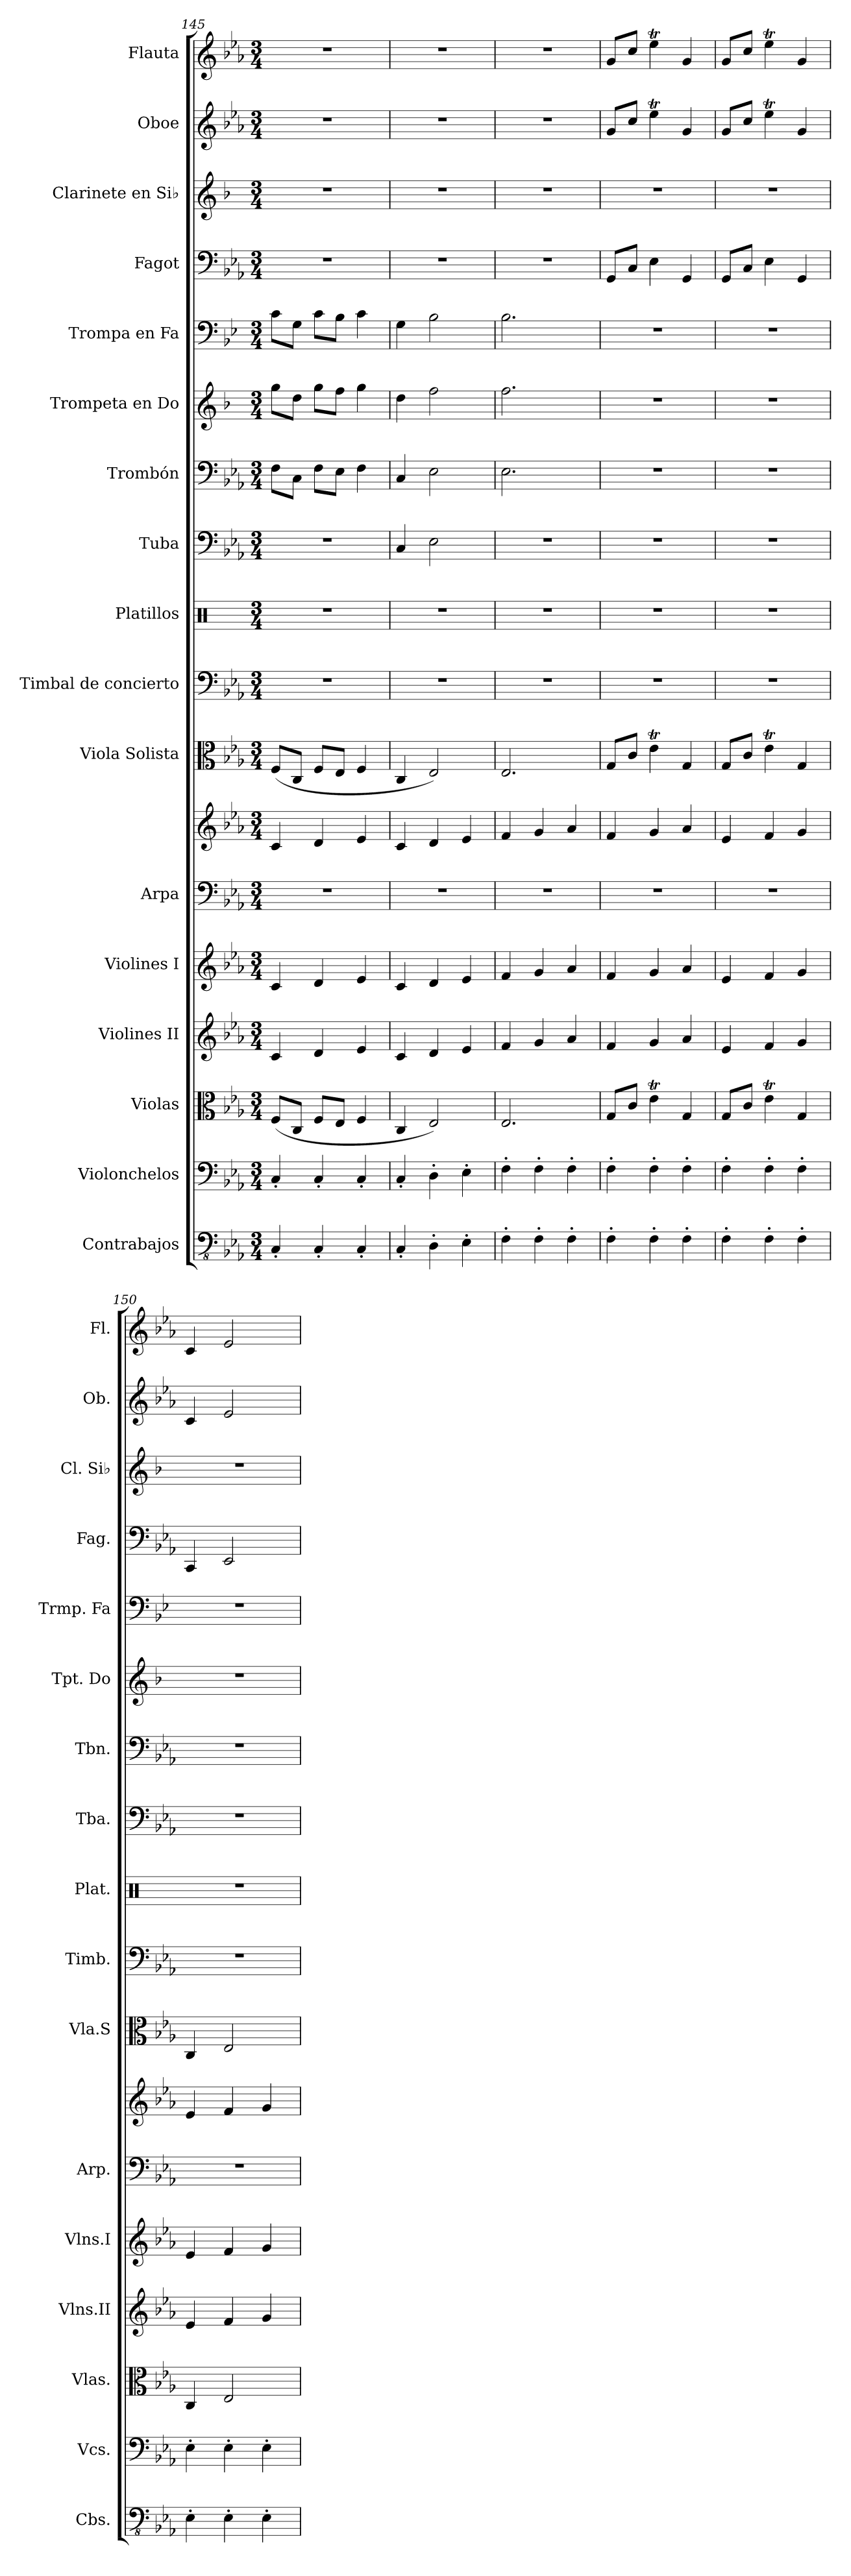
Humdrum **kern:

**kern	**kern	**kern	**kern	**kern	**kern	**kern	**kern	**kern	**kern	**kern	**kern	**kern	**kern	**kern	**kern	**kern	**kern
*part17	*part16	*part15	*part14	*part13	*part12	*part12	*part11	*part10	*part9	*part8	*part7	*part6	*part5	*part4	*part3	*part2	*part1
*staff18	*staff17	*staff16	*staff15	*staff14	*staff13	*staff12	*staff11	*staff10	*staff9	*staff8	*staff7	*staff6	*staff5	*staff4	*staff3	*staff2	*staff1
*I"Contrabajos	*I"Violonchelos	*I"Violas	*I"Violines II	*I"Violines I	*I"Arpa	*	*I"Viola Solista	*I"Timbal de concierto	*I"Platillos	*I"Tuba	*I"Trombón	*I"Trompeta en Do	*I"Trompa en Fa	*I"Fagot	*I"Clarinete en Si♭	*I"Oboe	*I"Flauta
*I'Cbs.	*I'Vcs.	*I'Vlas.	*I'Vlns.II	*I'Vlns.I	*I'Arp.	*	*I'Vla.S	*I'Timb.	*I'Plat.	*I'Tba.	*I'Tbn.	*I'Tpt. Do	*I'Trmp. Fa	*I'Fag.	*I'Cl. Si♭	*I'Ob.	*I'Fl.
!!LO:PB:g=z
*clefFv4	*clefF4	*clefC3	*clefG2	*clefG2	*clefF4	*clefG2	*clefC3	*clefF4	*clefX	*clefF4	*clefF4	*clefG2	*clefF4	*clefF4	*clefG2	*clefG2	*clefG2
*	*	*	*	*	*	*	*	*	*	*	*	*ITrd1c2	*ITrd4c7	*	*ITrd1c2	*	*
*k[b-e-a-]	*k[b-e-a-]	*k[b-e-a-]	*k[b-e-a-]	*k[b-e-a-]	*k[b-e-a-]	*k[b-e-a-]	*k[b-e-a-]	*k[b-e-a-]	*k[]	*k[b-e-a-]	*k[b-e-a-]	*k[b-e-a-]	*k[b-e-a-]	*k[b-e-a-]	*k[b-e-a-]	*k[b-e-a-]	*k[b-e-a-]
*M3/4	*M3/4	*M3/4	*M3/4	*M3/4	*M3/4	*M3/4	*M3/4	*M3/4	*M3/4	*M3/4	*M3/4	*M3/4	*M3/4	*M3/4	*M3/4	*M3/4	*M3/4
=145	=145	=145	=145	=145	=145	=145	=145	=145	=145	=145	=145	=145	=145	=145	=145	=145	=145
4CC'/	4C'/	(>8F/L	4c/	4c/	2.r	4c/	(>8F/L	2.r	2.r	2.r	8F\L	8ff\L	8F\L	2.r	2.r	2.r	2.r
.	.	8C/J	.	.	.	.	8C/J	.	.	.	8C\J	8cc\J	8C\J	.	.	.	.
4CC'/	4C'/	8F/L	4d/	4d/	.	4d/	8F/L	.	.	.	8F\L	8ff\L	8F\L	.	.	.	.
.	.	8E-/J	.	.	.	.	8E-/J	.	.	.	8E-\J	8ee-\J	8E-\J	.	.	.	.
4CC'/	4C'/	4F/	4e-/	4e-/	.	4e-/	4F/	.	.	.	4F\	4ff\	4F\	.	.	.	.
=146	=146	=146	=146	=146	=146	=146	=146	=146	=146	=146	=146	=146	=146	=146	=146	=146	=146
4CC'/	4C'/	4C/	4c/	4c/	2.r	4c/	4C/	2.r	2.r	4C/	4C/	4cc\	4C\	2.r	2.r	2.r	2.r
4DD'\	4D'\	2E-/)	4d/	4d/	.	4d/	2E-/)	.	.	2E-\	2E-\	2ee-\	2E-\	.	.	.	.
4EE-'\	4E-'\	.	4e-/	4e-/	.	4e-/	.	.	.	.	.	.	.	.	.	.	.
=147	=147	=147	=147	=147	=147	=147	=147	=147	=147	=147	=147	=147	=147	=147	=147	=147	=147
4FF'\	4F'\	2.E-/	4f/	4f/	2.r	4f/	2.E-/	2.r	2.r	2.r	2.E-\	2.ee-\	2.E-\	2.r	2.r	2.r	2.r
4FF'\	4F'\	.	4g/	4g/	.	4g/	.	.	.	.	.	.	.	.	.	.	.
4FF'\	4F'\	.	4a-/	4a-/	.	4a-/	.	.	.	.	.	.	.	.	.	.	.
=148	=148	=148	=148	=148	=148	=148	=148	=148	=148	=148	=148	=148	=148	=148	=148	=148	=148
4FF'\	4F'\	8G/L	4f/	4f/	2.r	4f/	8G/L	2.r	2.r	2.r	2.r	2.r	2.r	8GG/L	2.r	8g/L	8g/L
.	.	8c/J	.	.	.	.	8c/J	.	.	.	.	.	.	8C/J	.	8cc/J	8cc/J
4FF'\	4F'\	4e-T\	4g/	4g/	.	4g/	4e-T\	.	.	.	.	.	.	4E-\	.	4ee-T\	4ee-T\
4FF'\	4F'\	4G/	4a-/	4a-/	.	4a-/	4G/	.	.	.	.	.	.	4GG/	.	4g/	4g/
=149	=149	=149	=149	=149	=149	=149	=149	=149	=149	=149	=149	=149	=149	=149	=149	=149	=149
4FF'\	4F'\	8G/L	4e-/	4e-/	2.r	4e-/	8G/L	2.r	2.r	2.r	2.r	2.r	2.r	8GG/L	2.r	8g/L	8g/L
.	.	8c/J	.	.	.	.	8c/J	.	.	.	.	.	.	8C/J	.	8cc/J	8cc/J
4FF'\	4F'\	4e-T\	4f/	4f/	.	4f/	4e-T\	.	.	.	.	.	.	4E-\	.	4ee-T\	4ee-T\
4FF'\	4F'\	4G/	4g/	4g/	.	4g/	4G/	.	.	.	.	.	.	4GG/	.	4g/	4g/
=150	=150	=150	=150	=150	=150	=150	=150	=150	=150	=150	=150	=150	=150	=150	=150	=150	=150
4EE-'\	4E-'\	4C/	4e-/	4e-/	2.r	4e-/	4C/	2.r	2.r	2.r	2.r	2.r	2.r	4CC/	2.r	4c/	4c/
4EE-'\	4E-'\	2E-/	4f/	4f/	.	4f/	2E-/	.	.	.	.	.	.	2EE-/	.	2e-/	2e-/
4EE-'\	4E-'\	.	4g/	4g/	.	4g/	.	.	.	.	.	.	.	.	.	.	.
=	=	=	=	=	=	=	=	=	=	=	=	=	=	=	=	=	=
*-	*-	*-	*-	*-	*-	*-	*-	*-	*-	*-	*-	*-	*-	*-	*-	*-	*-
